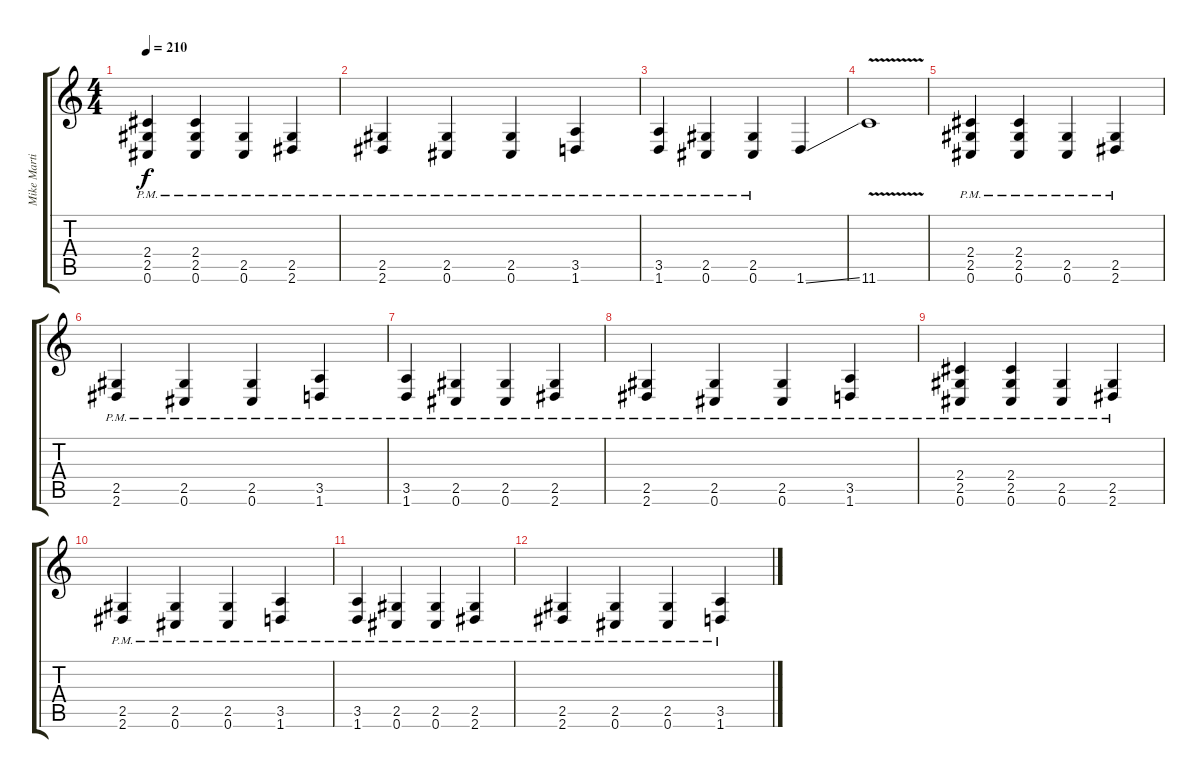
\track ("Mike Martin" "Mike Marti") {instrument overdrivenguitar}
\staff {score tabs}
\tuning (Db4 Ab3 E3 B2 Gb2 Db2) {hide}
\ts (4 4)
\tempo 210
\clef g2
\ks c
(2.4{pm} 2.5{pm} 0.6{pm}).4{dy f} (2.4{pm} 2.5{pm} 0.6{pm}).4 (2.5{pm} 0.6{pm}).4 (2.5{pm} 2.6{pm}).4 |
(2.5{pm} 2.6{pm}).4 (2.5{pm} 0.6{pm}).4 (2.5{pm} 0.6{pm}).4 (3.5{pm} 1.6{pm}).4 |
(3.5{pm} 1.6{pm}).4 (2.5{pm} 0.6{pm}).4 (2.5{pm} 0.6{pm}).4 1.6{ss}.4 |
11.6{v}.1 |
(2.4{pm} 2.5{pm} 0.6{pm}).4 (2.4{pm} 2.5{pm} 0.6{pm}).4 (2.5{pm} 0.6{pm}).4 (2.5{pm} 2.6{pm}).4 |
(2.5{pm} 2.6{pm}).4 (2.5{pm} 0.6{pm}).4 (2.5{pm} 0.6{pm}).4 (3.5{pm} 1.6{pm}).4 |
(3.5{pm} 1.6{pm}).4 (2.5{pm} 0.6{pm}).4 (2.5{pm} 0.6{pm}).4 (2.5{pm} 2.6{pm}).4 |
(2.5{pm} 2.6{pm}).4 (2.5{pm} 0.6{pm}).4 (2.5{pm} 0.6{pm}).4 (3.5{pm} 1.6{pm}).4 |
(2.4{pm} 2.5{pm} 0.6{pm}).4 (2.4{pm} 2.5{pm} 0.6{pm}).4 (2.5{pm} 0.6{pm}).4 (2.5{pm} 2.6{pm}).4 |
(2.5{pm} 2.6{pm}).4 (2.5{pm} 0.6{pm}).4 (2.5{pm} 0.6{pm}).4 (3.5{pm} 1.6{pm}).4 |
(3.5{pm} 1.6{pm}).4 (2.5{pm} 0.6{pm}).4 (2.5{pm} 0.6{pm}).4 (2.5{pm} 2.6{pm}).4 |
(2.5{pm} 2.6{pm}).4 (2.5{pm} 0.6{pm}).4 (2.5{pm} 0.6{pm}).4 (3.5{pm} 1.6{pm}).4
